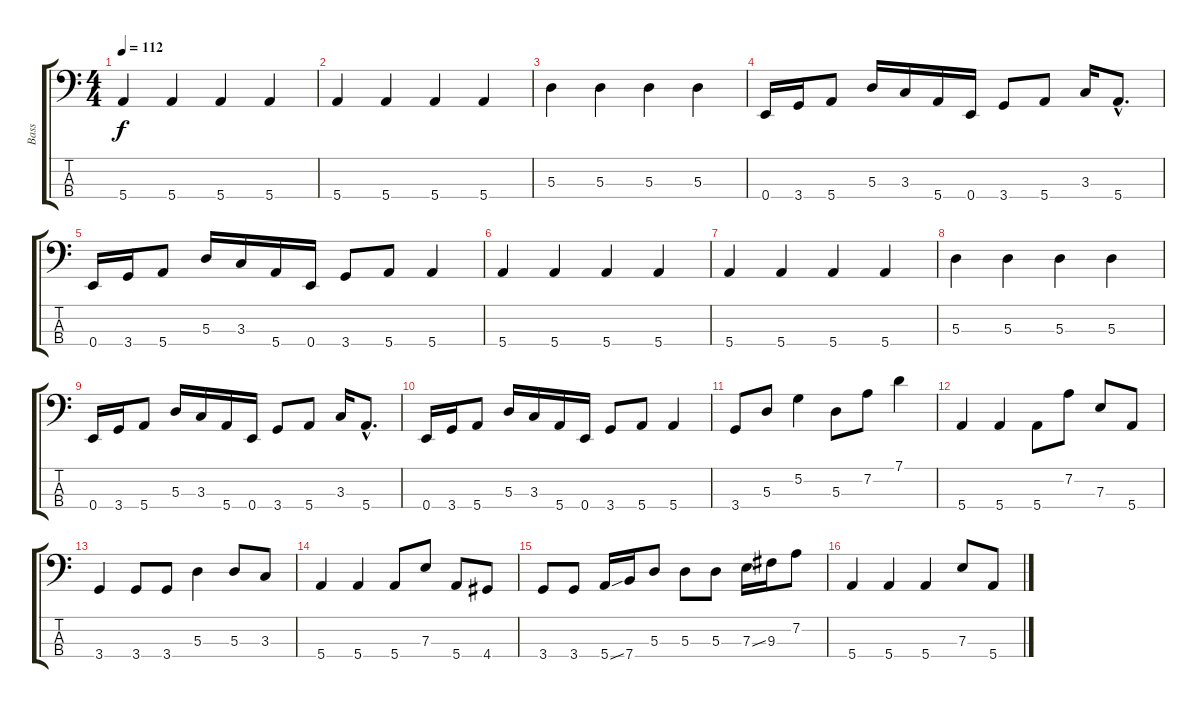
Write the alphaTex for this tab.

\track ("Bass" "Bass") {instrument electricbassfinger}
\staff {score tabs}
\tuning (G2 D2 A1 E1) {hide}
\ts (4 4)
\tempo 112
\clef f4
\ks c
5.4.4{dy f} 5.4.4 5.4.4 5.4.4 |
5.4.4 5.4.4 5.4.4 5.4.4 |
5.3.4 5.3.4 5.3.4 5.3.4 |
0.4.16 3.4.16 5.4.8 5.3.16 3.3.16 5.4.16 0.4.16 3.4.8 5.4.8 3.3.16 5.4{hac}.8{d} |
0.4.16 3.4.16 5.4.8 5.3.16 3.3.16 5.4.16 0.4.16 3.4.8 5.4.8 5.4.4 |
5.4.4 5.4.4 5.4.4 5.4.4 |
5.4.4 5.4.4 5.4.4 5.4.4 |
5.3.4 5.3.4 5.3.4 5.3.4 |
0.4.16 3.4.16 5.4.8 5.3.16 3.3.16 5.4.16 0.4.16 3.4.8 5.4.8 3.3.16 5.4{hac}.8{d} |
0.4.16 3.4.16 5.4.8 5.3.16 3.3.16 5.4.16 0.4.16 3.4.8 5.4.8 5.4.4 |
3.4.8 5.3.8 5.2.4 5.3.8 7.2.8 7.1.4 |
5.4.4 5.4.4 5.4.8 7.2.8 7.3.8 5.4.8 |
3.4.4 3.4.8 3.4.8 5.3.4 5.3.8 3.3.8 |
5.4.4 5.4.4 5.4.8 7.3.8 5.4.8 4.4.8 |
3.4.8 3.4.8 5.4{ss}.16 7.4.16 5.3.8 5.3.8 5.3.8 7.3{ss}.16 9.3.16 7.2.8 |
5.4.4 5.4.4 5.4.4 7.3.8 5.4.8
